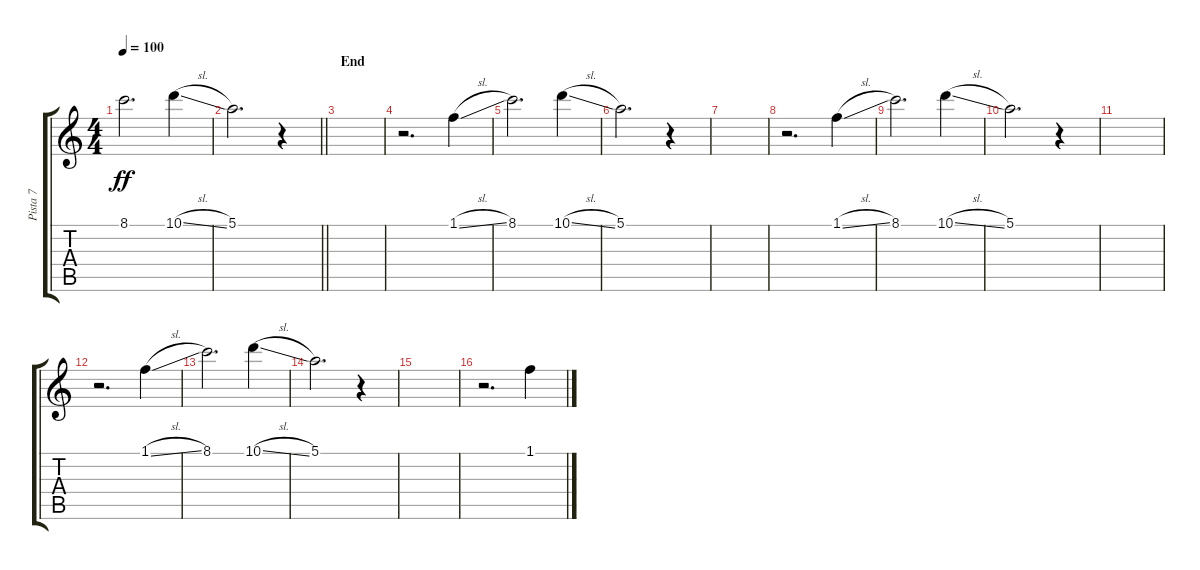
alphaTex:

\track ("Pista 7" "Pista 7") {instrument overdrivenguitar}
\staff {score tabs}
\tuning (E4 B3 G3 D3 A2 E2) {hide}
\ts (4 4)
\tempo 100
\clef g2
\ks c
8.1.2{d dy ff} 10.1{sl}.4 |
\barLineRight lightlight
5.1.2{d} r.4 |
\section ("" "End")
|
r.2{d} 1.1{sl}.4 |
8.1.2{d} 10.1{sl}.4 |
5.1.2{d} r.4 |
|
r.2{d} 1.1{sl}.4 |
8.1.2{d} 10.1{sl}.4 |
5.1.2{d} r.4 |
|
r.2{d} 1.1{sl}.4 |
8.1.2{d} 10.1{sl}.4 |
5.1.2{d} r.4 |
|
r.2{d} 1.1{sl}.4
